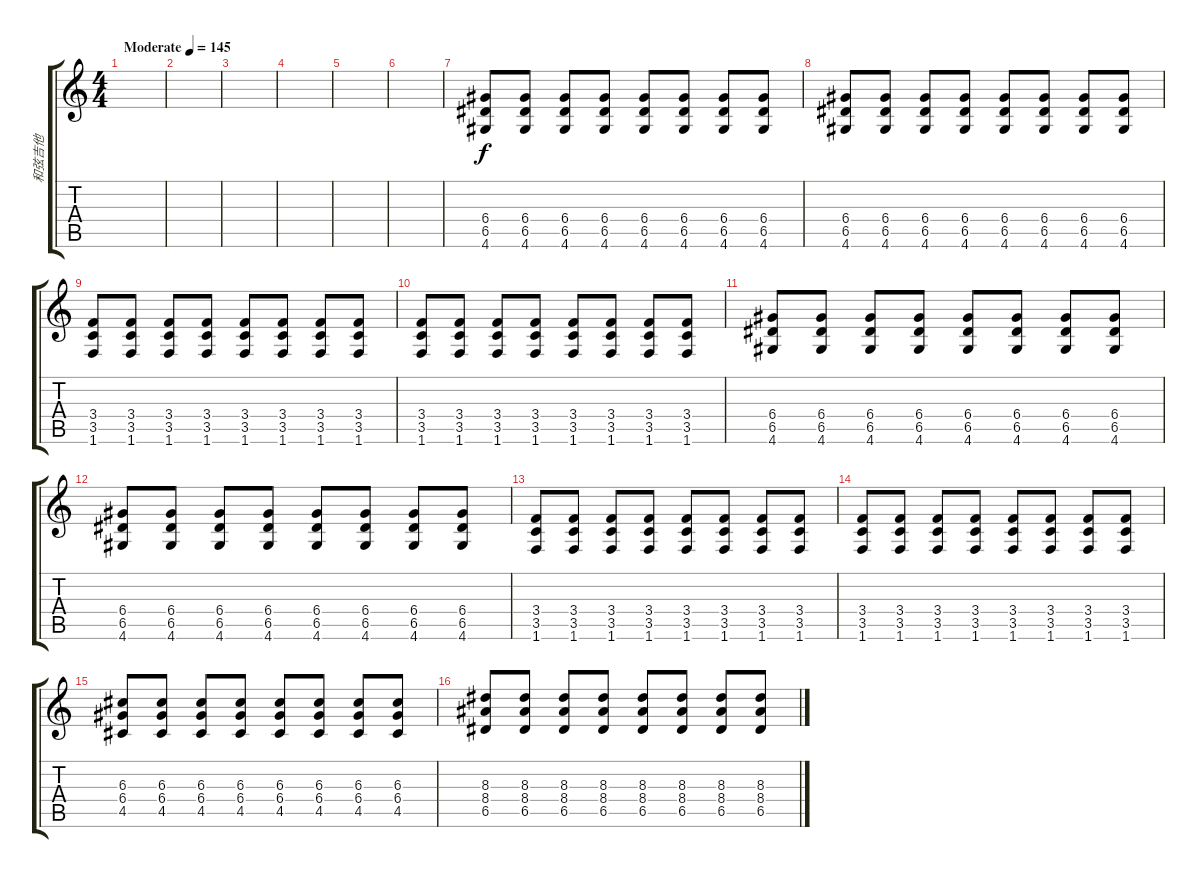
\track ("和弦吉他" "和弦吉他") {instrument acousticguitarnylon}
\staff {score tabs}
\tuning (E4 B3 G3 D3 A2 E2) {hide}
\ts (4 4)
\tempo (145 "Moderate")
\clef g2
\ks c
|
|
|
|
|
|
(6.4 6.5 4.6).8 (6.4 6.5 4.6).8 (6.4 6.5 4.6).8 (6.4 6.5 4.6).8 (6.4 6.5 4.6).8 (6.4 6.5 4.6).8 (6.4 6.5 4.6).8 (6.4 6.5 4.6).8 |
(6.4 6.5 4.6).8 (6.4 6.5 4.6).8 (6.4 6.5 4.6).8 (6.4 6.5 4.6).8 (6.4 6.5 4.6).8 (6.4 6.5 4.6).8 (6.4 6.5 4.6).8 (6.4 6.5 4.6).8 |
(3.4 3.5 1.6).8 (3.4 3.5 1.6).8 (3.4 3.5 1.6).8 (3.4 3.5 1.6).8 (3.4 3.5 1.6).8 (3.4 3.5 1.6).8 (3.4 3.5 1.6).8 (3.4 3.5 1.6).8 |
(3.4 3.5 1.6).8 (3.4 3.5 1.6).8 (3.4 3.5 1.6).8 (3.4 3.5 1.6).8 (3.4 3.5 1.6).8 (3.4 3.5 1.6).8 (3.4 3.5 1.6).8 (3.4 3.5 1.6).8 |
(6.4 6.5 4.6).8 (6.4 6.5 4.6).8 (6.4 6.5 4.6).8 (6.4 6.5 4.6).8 (6.4 6.5 4.6).8 (6.4 6.5 4.6).8 (6.4 6.5 4.6).8 (6.4 6.5 4.6).8 |
(6.4 6.5 4.6).8 (6.4 6.5 4.6).8 (6.4 6.5 4.6).8 (6.4 6.5 4.6).8 (6.4 6.5 4.6).8 (6.4 6.5 4.6).8 (6.4 6.5 4.6).8 (6.4 6.5 4.6).8 |
(3.4 3.5 1.6).8 (3.4 3.5 1.6).8 (3.4 3.5 1.6).8 (3.4 3.5 1.6).8 (3.4 3.5 1.6).8 (3.4 3.5 1.6).8 (3.4 3.5 1.6).8 (3.4 3.5 1.6).8 |
(3.4 3.5 1.6).8 (3.4 3.5 1.6).8 (3.4 3.5 1.6).8 (3.4 3.5 1.6).8 (3.4 3.5 1.6).8 (3.4 3.5 1.6).8 (3.4 3.5 1.6).8 (3.4 3.5 1.6).8 |
(6.3 6.4 4.5).8 (6.3 6.4 4.5).8 (6.3 6.4 4.5).8 (6.3 6.4 4.5).8 (6.3 6.4 4.5).8 (6.3 6.4 4.5).8 (6.3 6.4 4.5).8 (6.3 6.4 4.5).8 |
(8.3 8.4 6.5).8 (8.3 8.4 6.5).8 (8.3 8.4 6.5).8 (8.3 8.4 6.5).8 (8.3 8.4 6.5).8 (8.3 8.4 6.5).8 (8.3 8.4 6.5).8 (8.3 8.4 6.5).8
